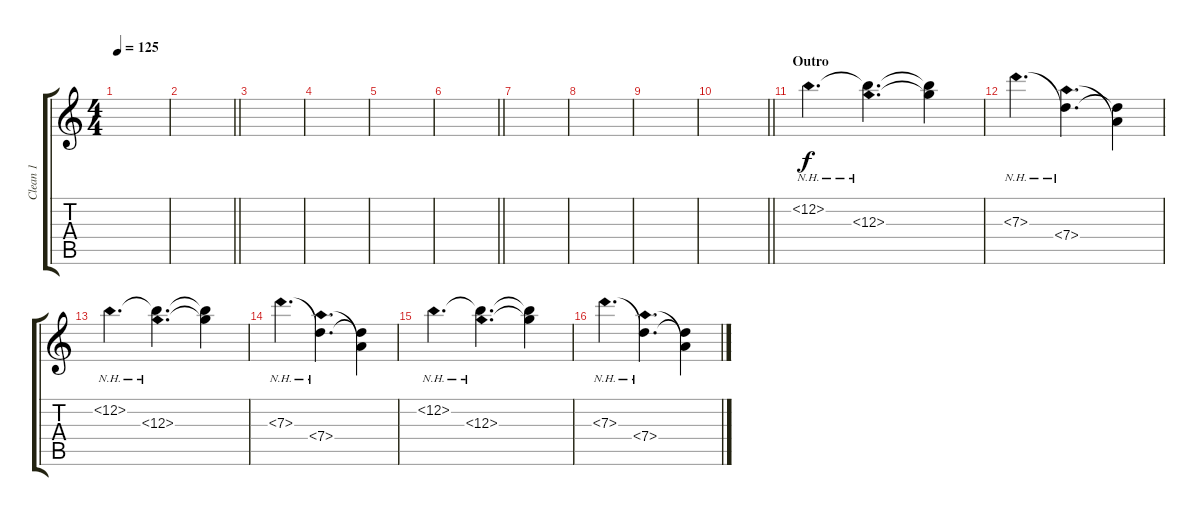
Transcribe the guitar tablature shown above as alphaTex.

\track ("Clean 1" "Clean 1") {instrument electricguitarjazz}
\staff {score tabs}
\tuning (E4 B3 G3 D3 A2 D2) {hide}
\ts (4 4)
\tempo 125
\clef g2
\ks c
|
\barLineRight lightlight
|
\section ("" "")
|
|
|
\barLineRight lightlight
|
|
|
|
\barLineRight lightlight
|
\section ("" "Outro")
12.2{nh}.4{d} (12.2{t} 12.3{nh}).4{d} (12.2{t} 12.3{t}).4 |
7.3{nh}.4{d} (7.3{t} 7.4{nh}).4{d} (7.3{t} 7.4{t}).4 |
12.2{nh}.4{d} (12.2{t} 12.3{nh}).4{d} (12.2{t} 12.3{t}).4 |
7.3{nh}.4{d} (7.3{t} 7.4{nh}).4{d} (7.3{t} 7.4{t}).4 |
12.2{nh}.4{d} (12.2{t} 12.3{nh}).4{d} (12.2{t} 12.3{t}).4 |
7.3{nh}.4{d} (7.3{t} 7.4{nh}).4{d} (7.3{t} 7.4{t}).4
